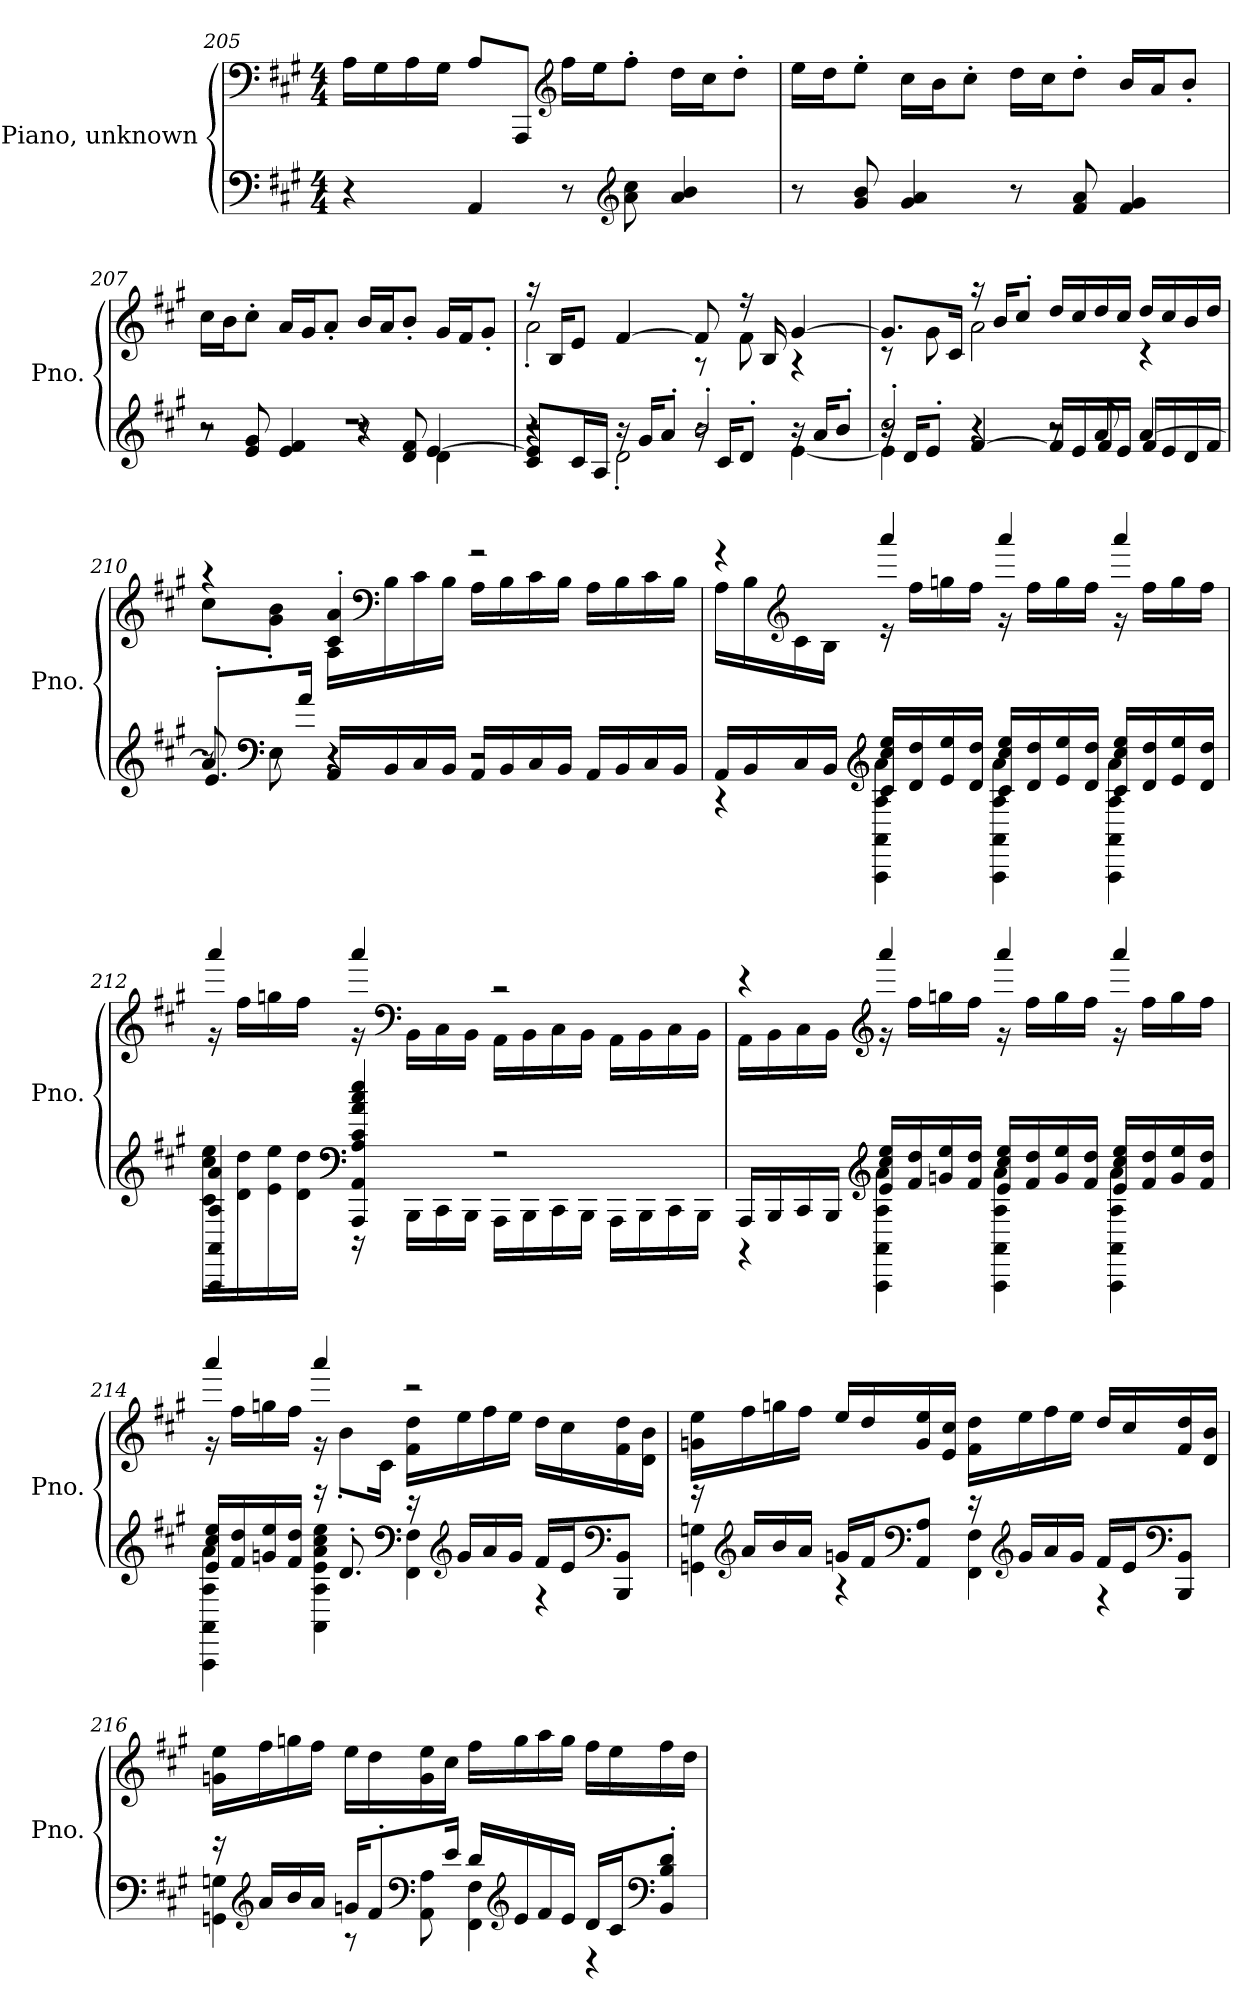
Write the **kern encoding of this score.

**kern	**kern
*part1	*part1
*staff2	*staff1
*I"Piano, unknown	*
*I'Pno.	*
*clefF4	*clefF4
*k[f#c#g#]	*k[f#c#g#]
*M4/4	*M4/4
=205	=205
4r	16A\LL
.	16G#\
.	16A\
.	16G#\JJ
4AA/	8A/L
.	8AAA/J
*	*clefG2
8r	16ff#\LL
.	16ee\J
*clefG2	*
8a\ 8cc#\	8ff#'\J
4a/ 4b/	16dd\LL
.	16cc#\J
.	8dd'\J
!!LO:LB:g=z
=206	=206
8r	16ee\LL
.	16dd\J
8g#/ 8b/	8ee'\J
4g#/ 4a/	16cc#\LL
.	16b\J
.	8cc#'\J
8r	16dd\LL
.	16cc#\J
8f#/ 8a/	8dd'\J
4f#/ 4g#/	16b/LL
.	16a/J
.	8b'/J
=207	=207
*^	*
*	*^	*
1r	2r	8r	16cc#\LL
.	.	.	16b\J
.	.	8e/ 8g#/	8cc#'\J
.	.	4e/ 4f#/	16a/LL
.	.	.	16g#/J
.	.	.	8a'/J
.	4r	8r	16b/LL
.	.	.	16a/J
.	.	8d/ 8f#/	8b'/J
.	4d\	[4e/	16g#/LL
.	.	.	16f#/J
.	.	.	8g#'/J
=208	=208	=208	=208
*	*	*	*^
2r	4r	8c#/ 8e/]L	16r	2a'\
.	.	.	16B/KL	.
.	.	16c#/L	8e/J	.
.	.	16A/JJ	.	.
.	2d'\	16r	[4f#/	.
.	.	16g#/KL	.	.
.	.	8a'/J	.	.
2b'/	.	16r	8f#/]	8r
.	.	16c#/KL	.	.
.	.	8d'/J	16r	8f#\
.	.	.	16B/	.
.	[4e\	16r	[4g#/	4r
.	.	16a/KL	.	.
.	.	8b'/J	.	.
!!LO:LB:g=z	!!
=209	=209	=209	=209	=209
2cc#'/	4e\]	16r	8.g#/L]	8r
.	.	16d/KL	.	.
.	.	8e'/J	.	8g#\
.	.	.	16c#/Jk	.
.	4r	[4f#/	16r	2a\
.	.	.	16b/KL	.
.	.	.	8cc#'/J	.
8r	2r	16f#/LL]	16dd/LL	.
.	.	16e/	16cc#/	.
8a/	.	16f#/	16dd/	.
.	.	16e/JJ	16cc#/JJ	.
[4a/	.	16f#/LL	16dd/LL	4r
.	.	16e/	16cc#/	.
.	.	16d/	16b/	.
.	.	16f#/JJ	16dd/JJ	.
=210	=210	=210	=210	=210
8a/]	8r	8.e'/L	4r	8cc#\L
*clefF4	*	*	*	*
8r	8E\	.	.	8g#\' 8b\'J
.	.	16a/Jk	.	.
4r	4r	16AA/LL	4c#/' 4a/'	16A\LL
*	*	*	*clefF4	*
.	.	16BB/	.	16B\
.	.	16C#/	.	16c#\
.	.	16BB/JJ	.	16B\JJ
2r	2r	16AA/LL	2r	16A\LL
.	.	16BB/	.	16B\
.	.	16C#/	.	16c#\
.	.	16BB/JJ	.	16B\JJ
.	.	16AA/LL	.	16A\LL
.	.	16BB/	.	16B\
.	.	16C#/	.	16c#\
.	.	16BB/JJ	.	16B\JJ
*	*v	*v	*	*
!!LO:LB:g=z	!!
=211	=211	=211	=211
16AA/LL	4r	4r	16A\LL
16BB/	.	.	16B\
*	*	*clefG2	*
16C#/	.	.	16c#\
16BB/JJ	.	.	16B\JJ
*clefG2	*	*	*
16c#/ 16cc#/ 16ee/LL	4AAA\ 4AA\ 4A\ 4a\	4aaa/	16r
16d/ 16dd/	.	.	16ff#\LL
16e/ 16ee/	.	.	16ggn\
16d/ 16dd/JJ	.	.	16ff#\JJ
16c#/ 16cc#/ 16ee/LL	4AAA\ 4AA\ 4A\ 4a\	4aaa/	16r
16d/ 16dd/	.	.	16ff#\LL
16e/ 16ee/	.	.	16gg\
16d/ 16dd/JJ	.	.	16ff#\JJ
16c#/ 16cc#/ 16ee/LL	4AAA\ 4AA\ 4A\ 4a\	4aaa/	16r
16d/ 16dd/	.	.	16ff#\LL
16e/ 16ee/	.	.	16gg\
16d/ 16dd/JJ	.	.	16ff#\JJ
!!LO:LB:g=z	!!
=212	=212	=212	=212
4AAA/ 4AA/ 4A/ 4a/	16c#\ 16cc#\ 16ee\LL	4aaa/	16r
.	16d\ 16dd\	.	16ff#\LL
.	16e\ 16ee\	.	16ggn\
.	16d\ 16dd\JJ	.	16ff#\JJ
*clefF4	*	*	*
4AAA/ 4AA/ 4A/ 4c#/ 4a/ 4cc#/ 4ee/	16r	4aaa/	16r
*	*	*clefF4	*
.	16BBB\LL	.	16BB\LL
.	16CC#\	.	16C#\
.	16BBB\JJ	.	16BB\JJ
2r	16AAA\LL	2r	16AA\LL
.	16BBB\	.	16BB\
.	16CC#\	.	16C#\
.	16BBB\JJ	.	16BB\JJ
.	16AAA\LL	.	16AA\LL
.	16BBB\	.	16BB\
.	16CC#\	.	16C#\
.	16BBB\JJ	.	16BB\JJ
=213	=213	=213	=213
16AAA/LL	4r	4r	16AA\LL
16BBB/	.	.	16BB\
16CC#/	.	.	16C#\
16BBB/JJ	.	.	16BB\JJ
*clefG2	*	*clefG2	*
16e/ 16cc#/ 16ee/LL	4AAA\ 4AA\ 4A\ 4a\	4aaa/	16r
16f#/ 16dd/	.	.	16ff#\LL
16gn/ 16ee/	.	.	16ggn\
16f#/ 16dd/JJ	.	.	16ff#\JJ
16e/ 16cc#/ 16ee/LL	4AAA\ 4AA\ 4A\ 4a\	4aaa/	16r
16f#/ 16dd/	.	.	16ff#\LL
16g/ 16ee/	.	.	16gg\
16f#/ 16dd/JJ	.	.	16ff#\JJ
16e/ 16cc#/ 16ee/LL	4AAA\ 4AA\ 4A\ 4a\	4aaa/	16r
16f#/ 16dd/	.	.	16ff#\LL
16g/ 16ee/	.	.	16gg\
16f#/ 16dd/JJ	.	.	16ff#\JJ
!!LO:PB:g=z	!!
=214	=214	=214	=214
16e/ 16cc#/ 16ee/LL	4AAA\ 4AA\ 4A\ 4a\	4aaa/	16r
16f#/ 16dd/	.	.	16ff#\LL
16gn/ 16ee/	.	.	16ggn\
16f#/ 16dd/JJ	.	.	16ff#\JJ
16r	4AA\ 4A\ 4e\ 4a\ 4cc#\ 4ee\	4aaa/	16r
8.d'/	.	.	8b'\L
.	.	.	16c#\Jk
*clefF4	*	*	*
16r	4FF#\ 4F#\	2r	16f#\ 16dd\LL
*clefG2	*	*	*
16g/LL	.	.	16ee\
16a/	.	.	16ff#\
16g/JJ	.	.	16ee\JJ
16f#/LL	4r	.	16dd\LL
16e/J	.	.	16cc#\
*clefF4	*	*	*
8BBB/ 8BB/J	.	.	16f#\ 16dd\
.	.	.	16d\ 16b\JJ
*	*	*v	*v
=215	=215	=215
16r	4GGn\ 4Gn\	16gn\ 16ee\LL
*clefG2	*	*
16a/LL	.	16ff#\
16b/	.	16ggn\
16a/JJ	.	16ff#\JJ
16gn/LL	4r	16ee/LL
16f#/J	.	16dd/
*clefF4	*	*
8AA/ 8A/J	.	16g/ 16ee/
.	.	16e/ 16cc#/JJ
16r	4FF#\ 4F#\	16f#\ 16dd\LL
*clefG2	*	*
16g/LL	.	16ee\
16a/	.	16ff#\
16g/JJ	.	16ee\JJ
16f#/LL	4r	16dd/LL
16e/J	.	16cc#/
*clefF4	*	*
8BBB/ 8BB/J	.	16f#/ 16dd/
.	.	16d/ 16b/JJ
!!LO:LB:g=z
=216	=216	=216
16r	4GGn\ 4Gn\	16gn\ 16ee\LL
*clefG2	*	*
16a/LL	.	16ff#\
16b/	.	16ggn\
16a/JJ	.	16ff#\JJ
16gn/KL	8r	16ee\LL
8f#'/	.	16dd\
*clefF4	*	*
.	8AA\ 8A\	16g\ 16ee\
16e/Jk	.	16cc#\JJ
16d/LL	4FF#\ 4F#\	16ff#\LL
*clefG2	*	*
16e/	.	16gg\
16f#/	.	16aa\
16e/JJ	.	16gg\JJ
16d/LL	4r	16ff#\LL
16c#/J	.	16ee\
*clefF4	*	*
8BB/' 8B/' 8d/'J	.	16ff#\
.	.	16dd\JJ
*v	*v	*
=	=
*-	*-
